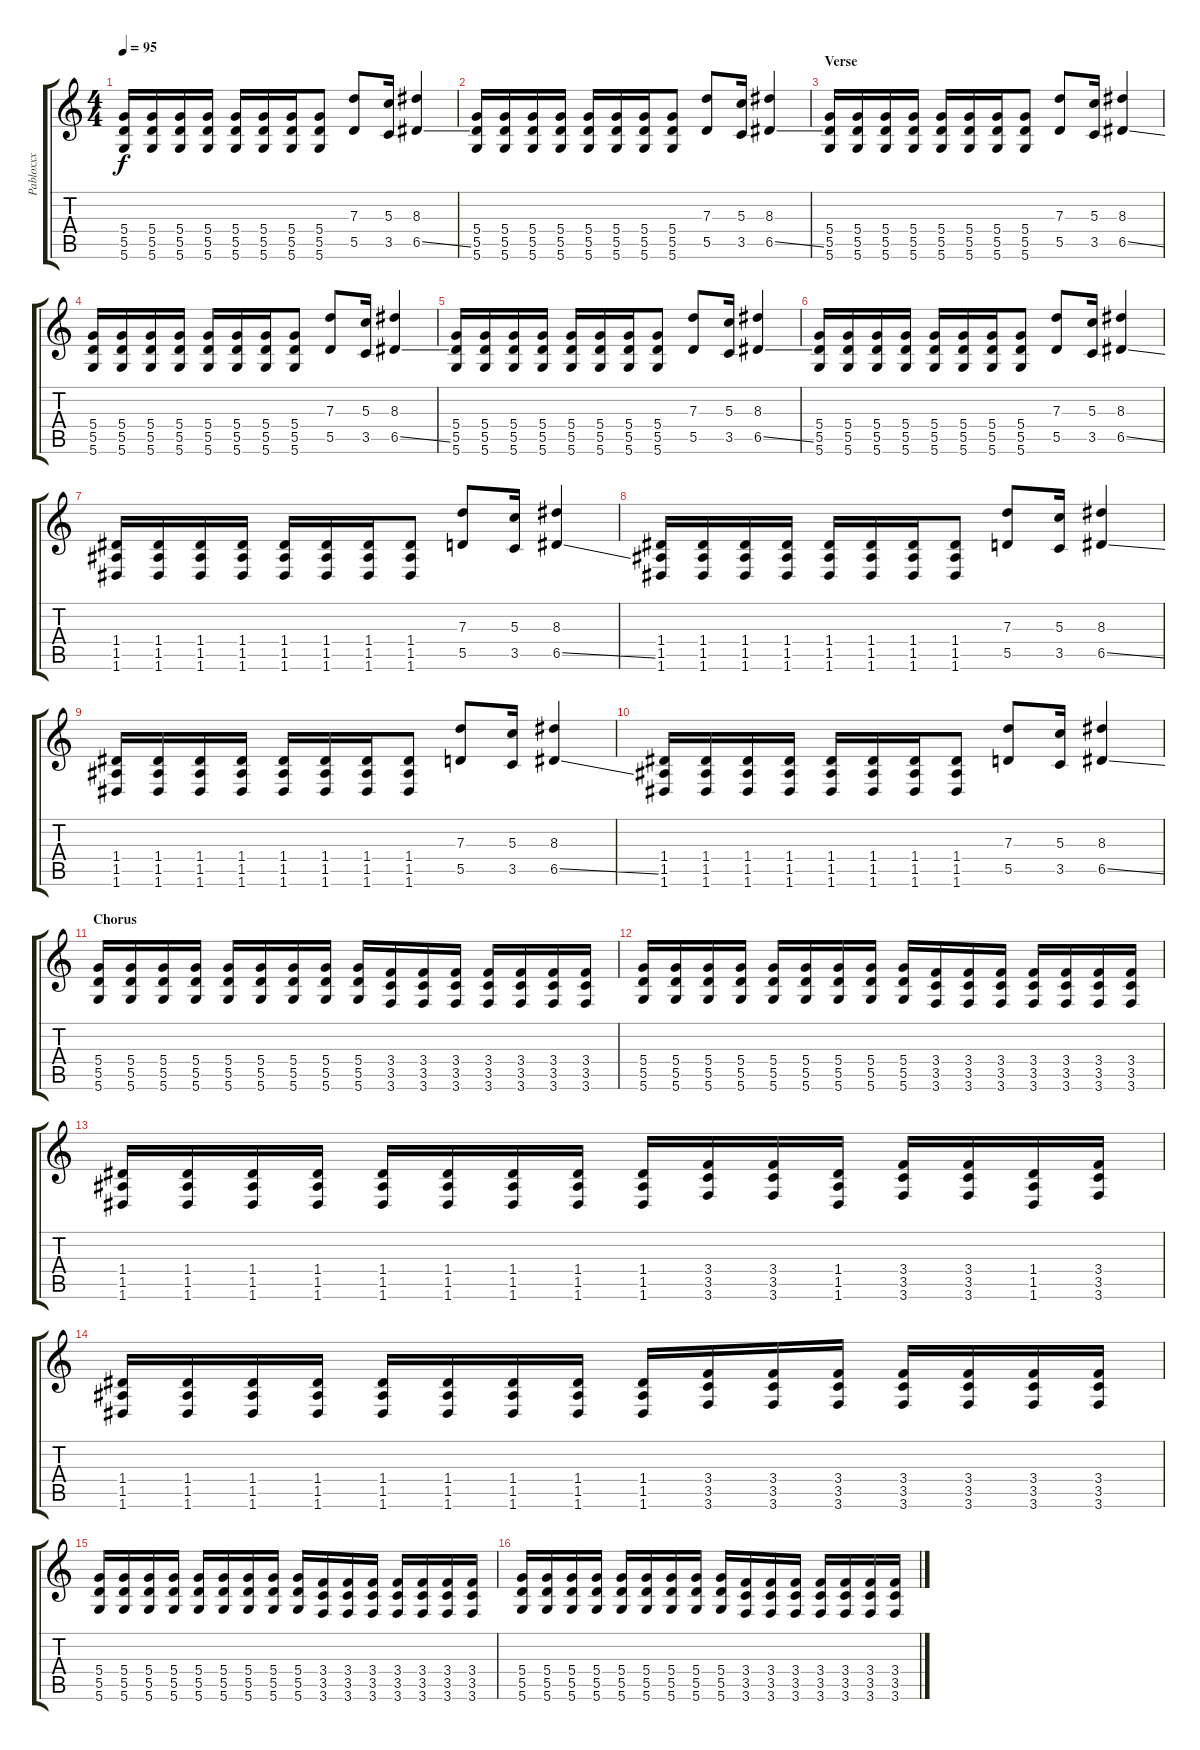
\track ("Pabloxxx" "Pabloxxx") {instrument distortionguitar}
\staff {score tabs}
\tuning (E4 B3 G3 D3 A2 D2) {hide}
\ts (4 4)
\tempo 95
\clef g2
\ks c
(5.4 5.5 5.6).16{dy f} (5.4 5.5 5.6).16 (5.4 5.5 5.6).16 (5.4 5.5 5.6).16 (5.4 5.5 5.6).16 (5.4 5.5 5.6).16 (5.4 5.5 5.6).16 (5.4 5.5 5.6).8 (7.3 5.5).8 (5.3 3.5).16 (8.3 6.5{ss}).4 |
(5.4 5.5 5.6).16 (5.4 5.5 5.6).16 (5.4 5.5 5.6).16 (5.4 5.5 5.6).16 (5.4 5.5 5.6).16 (5.4 5.5 5.6).16 (5.4 5.5 5.6).16 (5.4 5.5 5.6).8 (7.3 5.5).8 (5.3 3.5).16 (8.3 6.5{ss}).4 |
\section ("" "Verse")
(5.4 5.5 5.6).16 (5.4 5.5 5.6).16 (5.4 5.5 5.6).16 (5.4 5.5 5.6).16 (5.4 5.5 5.6).16 (5.4 5.5 5.6).16 (5.4 5.5 5.6).16 (5.4 5.5 5.6).8 (7.3 5.5).8 (5.3 3.5).16 (8.3 6.5{ss}).4 |
(5.4 5.5 5.6).16 (5.4 5.5 5.6).16 (5.4 5.5 5.6).16 (5.4 5.5 5.6).16 (5.4 5.5 5.6).16 (5.4 5.5 5.6).16 (5.4 5.5 5.6).16 (5.4 5.5 5.6).8 (7.3 5.5).8 (5.3 3.5).16 (8.3 6.5{ss}).4 |
(5.4 5.5 5.6).16 (5.4 5.5 5.6).16 (5.4 5.5 5.6).16 (5.4 5.5 5.6).16 (5.4 5.5 5.6).16 (5.4 5.5 5.6).16 (5.4 5.5 5.6).16 (5.4 5.5 5.6).8 (7.3 5.5).8 (5.3 3.5).16 (8.3 6.5{ss}).4 |
(5.4 5.5 5.6).16 (5.4 5.5 5.6).16 (5.4 5.5 5.6).16 (5.4 5.5 5.6).16 (5.4 5.5 5.6).16 (5.4 5.5 5.6).16 (5.4 5.5 5.6).16 (5.4 5.5 5.6).8 (7.3 5.5).8 (5.3 3.5).16 (8.3 6.5{ss}).4 |
(1.4 1.5 1.6).16 (1.4 1.5 1.6).16 (1.4 1.5 1.6).16 (1.4 1.5 1.6).16 (1.4 1.5 1.6).16 (1.4 1.5 1.6).16 (1.4 1.5 1.6).16 (1.4 1.5 1.6).8 (7.3 5.5).8 (5.3 3.5).16 (8.3 6.5{ss}).4 |
(1.4 1.5 1.6).16 (1.4 1.5 1.6).16 (1.4 1.5 1.6).16 (1.4 1.5 1.6).16 (1.4 1.5 1.6).16 (1.4 1.5 1.6).16 (1.4 1.5 1.6).16 (1.4 1.5 1.6).8 (7.3 5.5).8 (5.3 3.5).16 (8.3 6.5{ss}).4 |
(1.4 1.5 1.6).16 (1.4 1.5 1.6).16 (1.4 1.5 1.6).16 (1.4 1.5 1.6).16 (1.4 1.5 1.6).16 (1.4 1.5 1.6).16 (1.4 1.5 1.6).16 (1.4 1.5 1.6).8 (7.3 5.5).8 (5.3 3.5).16 (8.3 6.5{ss}).4 |
(1.4 1.5 1.6).16 (1.4 1.5 1.6).16 (1.4 1.5 1.6).16 (1.4 1.5 1.6).16 (1.4 1.5 1.6).16 (1.4 1.5 1.6).16 (1.4 1.5 1.6).16 (1.4 1.5 1.6).8 (7.3 5.5).8 (5.3 3.5).16 (8.3 6.5{ss}).4 |
\section ("" "Chorus")
(5.4 5.5 5.6).16 (5.4 5.5 5.6).16 (5.4 5.5 5.6).16 (5.4 5.5 5.6).16 (5.4 5.5 5.6).16 (5.4 5.5 5.6).16 (5.4 5.5 5.6).16 (5.4 5.5 5.6).16 (5.4 5.5 5.6).16 (3.4 3.5 3.6).16 (3.4 3.5 3.6).16 (3.4 3.5 3.6).16 (3.4 3.5 3.6).16 (3.4 3.5 3.6).16 (3.4 3.5 3.6).16 (3.4 3.5 3.6).16 |
(5.4 5.5 5.6).16 (5.4 5.5 5.6).16 (5.4 5.5 5.6).16 (5.4 5.5 5.6).16 (5.4 5.5 5.6).16 (5.4 5.5 5.6).16 (5.4 5.5 5.6).16 (5.4 5.5 5.6).16 (5.4 5.5 5.6).16 (3.4 3.5 3.6).16 (3.4 3.5 3.6).16 (3.4 3.5 3.6).16 (3.4 3.5 3.6).16 (3.4 3.5 3.6).16 (3.4 3.5 3.6).16 (3.4 3.5 3.6).16 |
(1.4 1.5 1.6).16 (1.4 1.5 1.6).16 (1.4 1.5 1.6).16 (1.4 1.5 1.6).16 (1.4 1.5 1.6).16 (1.4 1.5 1.6).16 (1.4 1.5 1.6).16 (1.4 1.5 1.6).16 (1.4 1.5 1.6).16 (3.4 3.5 3.6).16 (3.4 3.5 3.6).16 (1.4 1.5 1.6).16 (3.4 3.5 3.6).16 (3.4 3.5 3.6).16 (1.4 1.5 1.6).16 (3.4 3.5 3.6).16 |
(1.4 1.5 1.6).16 (1.4 1.5 1.6).16 (1.4 1.5 1.6).16 (1.4 1.5 1.6).16 (1.4 1.5 1.6).16 (1.4 1.5 1.6).16 (1.4 1.5 1.6).16 (1.4 1.5 1.6).16 (1.4 1.5 1.6).16 (3.4 3.5 3.6).16 (3.4 3.5 3.6).16 (3.4 3.5 3.6).16 (3.4 3.5 3.6).16 (3.4 3.5 3.6).16 (3.4 3.5 3.6).16 (3.4 3.5 3.6).16 |
(5.4 5.5 5.6).16 (5.4 5.5 5.6).16 (5.4 5.5 5.6).16 (5.4 5.5 5.6).16 (5.4 5.5 5.6).16 (5.4 5.5 5.6).16 (5.4 5.5 5.6).16 (5.4 5.5 5.6).16 (5.4 5.5 5.6).16 (3.4 3.5 3.6).16 (3.4 3.5 3.6).16 (3.4 3.5 3.6).16 (3.4 3.5 3.6).16 (3.4 3.5 3.6).16 (3.4 3.5 3.6).16 (3.4 3.5 3.6).16 |
(5.4 5.5 5.6).16 (5.4 5.5 5.6).16 (5.4 5.5 5.6).16 (5.4 5.5 5.6).16 (5.4 5.5 5.6).16 (5.4 5.5 5.6).16 (5.4 5.5 5.6).16 (5.4 5.5 5.6).16 (5.4 5.5 5.6).16 (3.4 3.5 3.6).16 (3.4 3.5 3.6).16 (3.4 3.5 3.6).16 (3.4 3.5 3.6).16 (3.4 3.5 3.6).16 (3.4 3.5 3.6).16 (3.4 3.5 3.6).16
